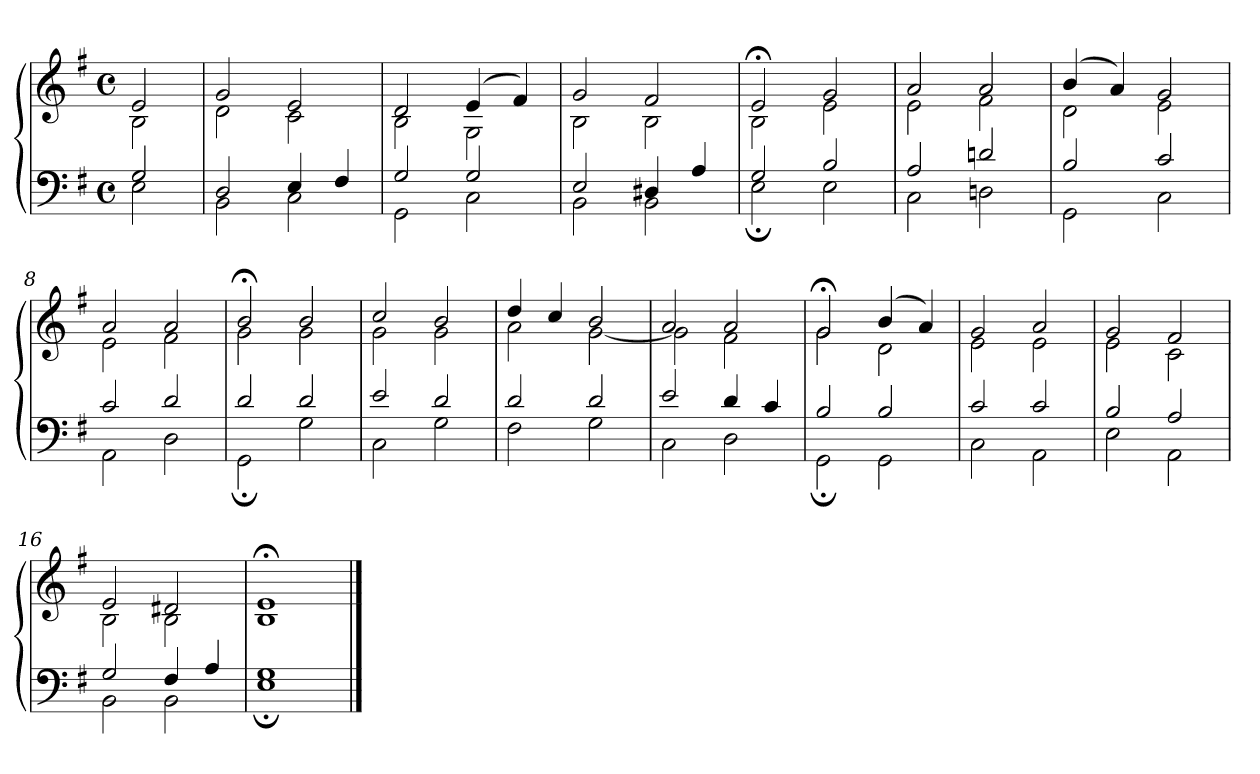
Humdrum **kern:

**kern	**kern
*part1	*part1
*staff2	*staff1
*clefF4	*clefG2
*k[f#]	*k[f#]
*M4/4	*M4/4
*met(c)	*met(c)
=1	=1
*^	*^
2G	2E	2e	2B
=2	=2	=2	=2
2D	2BB	2g	2d
4E	2C	2e	2c
4F#	.	.	.
=3	=3	=3	=3
2G	2GG	2d	2B
2G	2C	(4e	2G
.	.	4f#)	.
=4	=4	=4	=4
2E	2BB	2g	2B
4D#X	2BB	2f#	2B
4A	.	.	.
=5	=5	=5	=5
2G	2E;	2e;<	2B
2B	2E	2g	2e
=6	=6	=6	=6
2A	2C	2a	2e
2dn	2Dn	2a	2f#
=7	=7	=7	=7
2B	2GG	(4b	2d
.	.	4a)	.
2c	2C	2g	2e
=8	=8	=8	=8
2c	2AA	2a	2e
2d	2D	2a	2f#
=9	=9	=9	=9
2d	2GG;	2b;<	2g
2d	2G	2b	2g
!!LO:LB:g=z	!!
=10	=10	=10	=10
2e	2C	2cc	2g
2d	2G	2b	2g
=11	=11	=11	=11
2d	2F#	4dd	2a
.	.	4cc	.
2d	2G	2b	[2g
=12	=12	=12	=12
2e	2C	2a	2g]
4d	2D	2a	2f#
4c	.	.	.
=13	=13	=13	=13
2B	2GG;	2g;<	2g
2B	2GG	(4b	2d
.	.	4a)	.
=14	=14	=14	=14
2c	2C	2g	2e
2c	2AA	2a	2e
=15	=15	=15	=15
2B	2E	2g	2e
2A	2AA	2f#	2c
=16	=16	=16	=16
2G	2BB	2e	2B
4F#	2BB	2d#X	2B
4A	.	.	.
=17	=17	=17	=17
1G	1E;	1e;<	1B
*v	*v	*	*
*	*v	*v
==	==
*-	*-
